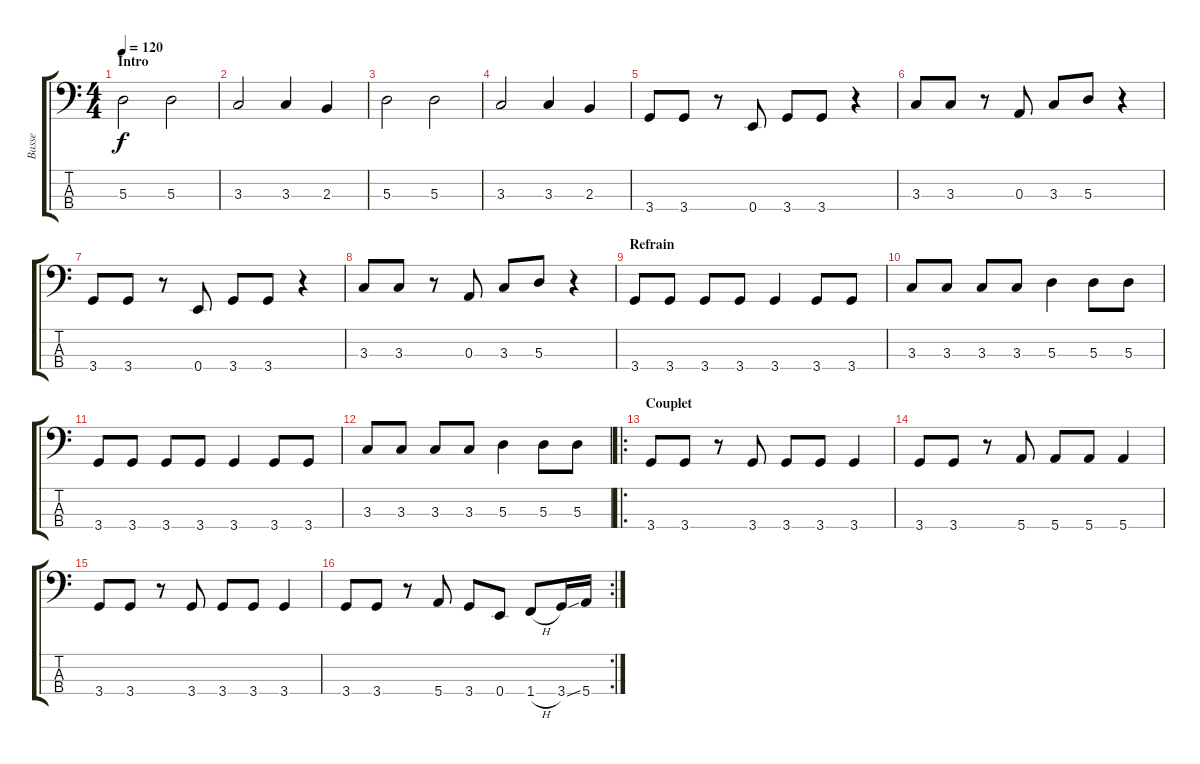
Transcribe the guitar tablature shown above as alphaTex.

\track ("Basse" "Basse") {instrument electricbassfinger}
\staff {score tabs}
\tuning (G2 D2 A1 E1) {hide}
\ts (4 4)
\section ("" "Intro")
\tempo 120
\clef f4
\ks c
5.3.2{dy f instrument electricbassfinger} 5.3.2 |
3.3.2 3.3.4 2.3.4 |
5.3.2 5.3.2 |
3.3.2 3.3.4 2.3.4 |
3.4.8 3.4.8 r.8 0.4.8 3.4.8 3.4.8 r.4 |
3.3.8 3.3.8 r.8 0.3.8 3.3.8 5.3.8 r.4 |
3.4.8 3.4.8 r.8 0.4.8 3.4.8 3.4.8 r.4 |
3.3.8 3.3.8 r.8 0.3.8 3.3.8 5.3.8 r.4 |
\section ("" "Refrain")
3.4.8 3.4.8 3.4.8 3.4.8 3.4.4 3.4.8 3.4.8 |
3.3.8 3.3.8 3.3.8 3.3.8 5.3.4 5.3.8 5.3.8 |
3.4.8 3.4.8 3.4.8 3.4.8 3.4.4 3.4.8 3.4.8 |
3.3.8 3.3.8 3.3.8 3.3.8 5.3.4 5.3.8 5.3.8 |
\ro
\section ("" "Couplet")
3.4.8 3.4.8 r.8 3.4.8 3.4.8 3.4.8 3.4.4 |
3.4.8 3.4.8 r.8 5.4.8 5.4.8 5.4.8 5.4.4 |
3.4.8 3.4.8 r.8 3.4.8 3.4.8 3.4.8 3.4.4 |
\rc 2
3.4.8 3.4.8 r.8 5.4.8 3.4.8 0.4.8 1.4{h}.8 3.4{ss}.16 5.4.16
